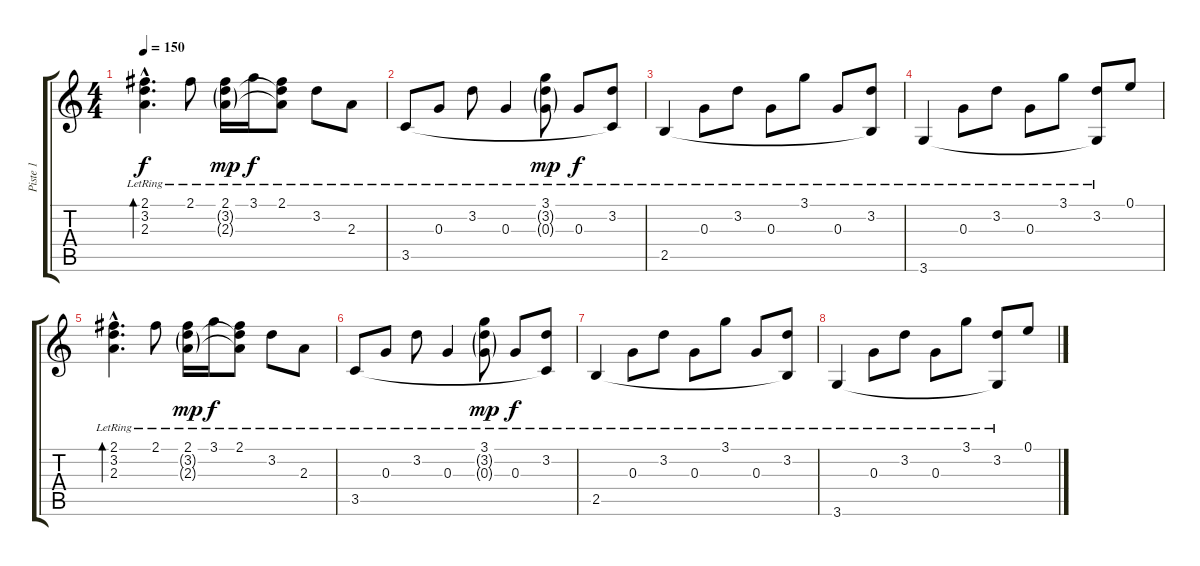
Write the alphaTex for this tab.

\track ("Piste 1" "Piste 1") {instrument acousticguitarnylon}
\staff {score tabs}
\tuning (E4 B3 G3 D3 A2 E2) {hide}
\ts (4 4)
\tempo 150
\clef g2
\ks c
(2.1{hac lr} 3.2{hac lr} 2.3{hac lr}).4{d bd 120 dy f instrument acousticguitarnylon} 2.1{lr}.8 (2.1{lr} 3.2{g} 2.3{g}).16{dy mp} 3.1{lr}.16{dy f} (2.1{lr} 3.2{t} 2.3{t}).8 3.2{lr}.8 2.3{lr}.8 |
3.5{lr}.8 0.3{lr}.8 3.2{lr}.8 0.3{lr}.4 (3.1{lr} 3.2{g lr} 0.3{g lr}).8{dy mp} 0.3{lr}.8{dy f} (3.2{lr} 3.5{t}).8 |
2.5{lr}.4 0.3{lr}.8 3.2{lr}.8 0.3{lr}.8 3.1{lr}.8 0.3{lr}.8 (3.2{lr} 2.5{t}).8 |
3.6{lr}.4 0.3{lr}.8 3.2{lr}.8 0.3{lr}.8 3.1{lr}.8 (3.2{lr} 3.6{t}).8 0.1.8 |
(2.1{hac lr} 3.2{hac lr} 2.3{hac lr}).4{d bd 120} 2.1{lr}.8 (2.1{lr} 3.2{g} 2.3{g}).16{dy mp} 3.1{lr}.16{dy f} (2.1{lr} 3.2{t} 2.3{t}).8 3.2{lr}.8 2.3{lr}.8 |
3.5{lr}.8 0.3{lr}.8 3.2{lr}.8 0.3{lr}.4 (3.1{lr} 3.2{g lr} 0.3{g lr}).8{dy mp} 0.3{lr}.8{dy f} (3.2{lr} 3.5{t}).8 |
2.5{lr}.4 0.3{lr}.8 3.2{lr}.8 0.3{lr}.8 3.1{lr}.8 0.3{lr}.8 (3.2{lr} 2.5{t}).8 |
3.6{lr}.4 0.3{lr}.8 3.2{lr}.8 0.3{lr}.8 3.1{lr}.8 (3.2{lr} 3.6{t}).8 0.1.8
